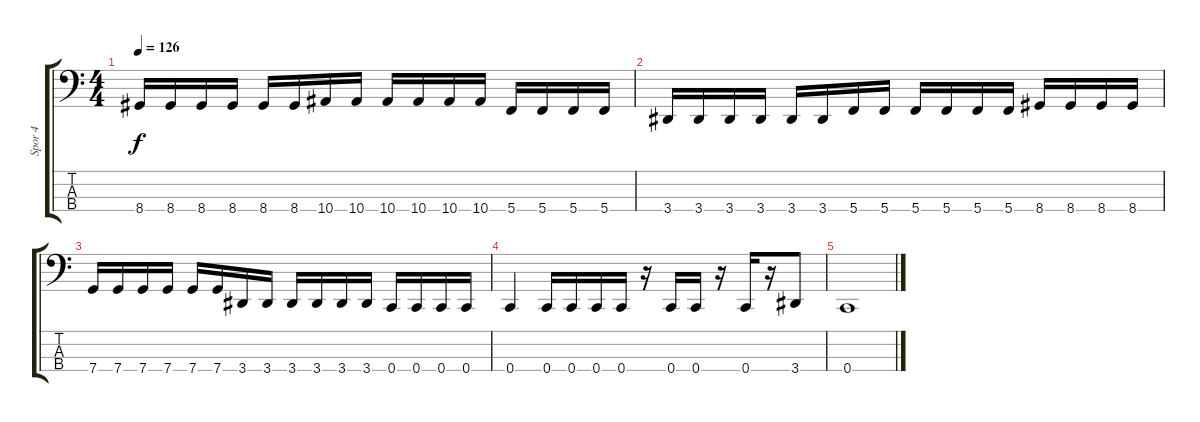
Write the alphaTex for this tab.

\track ("Spor 4" "Spor 4") {instrument electricbassfinger}
\staff {score tabs}
\tuning (F2 C2 G1 C1) {hide}
\ts (4 4)
\tempo 126
\clef f4
\ks c
8.4.16{dy f} 8.4.16 8.4.16 8.4.16 8.4.16 8.4.16 10.4.16 10.4.16 10.4.16 10.4.16 10.4.16 10.4.16 5.4.16 5.4.16 5.4.16 5.4.16 |
3.4.16 3.4.16 3.4.16 3.4.16 3.4.16 3.4.16 5.4.16 5.4.16 5.4.16 5.4.16 5.4.16 5.4.16 8.4.16 8.4.16 8.4.16 8.4.16 |
7.4.16 7.4.16 7.4.16 7.4.16 7.4.16 7.4.16 3.4.16 3.4.16 3.4.16 3.4.16 3.4.16 3.4.16 0.4.16 0.4.16 0.4.16 0.4.16 |
0.4.4 0.4.16 0.4.16 0.4.16 0.4.16 r.16 0.4.16 0.4.16 r.16 0.4.16 r.16 3.4.8 |
0.4.1
